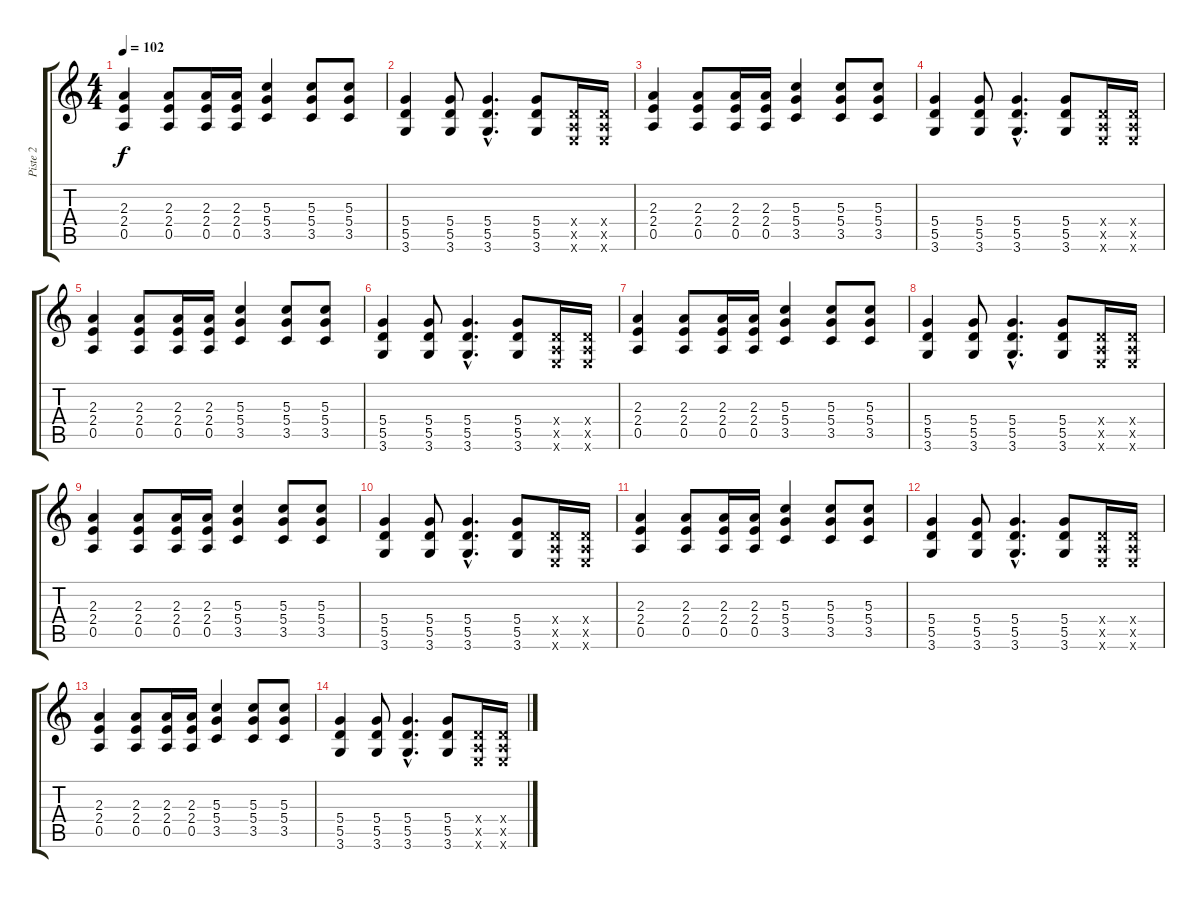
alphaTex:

\track ("Piste 2" "Piste 2") {instrument overdrivenguitar}
\staff {score tabs}
\tuning (E4 B3 G3 D3 A2 E2) {hide}
\ts (4 4)
\tempo 102
\clef g2
\ks c
(2.3 2.4 0.5).4{dy f} (2.3 2.4 0.5).8 (2.3 2.4 0.5).16 (2.3 2.4 0.5).16 (5.3 5.4 3.5).4 (5.3 5.4 3.5).8 (5.3 5.4 3.5).8 |
(5.4 5.5 3.6).4 (5.4 5.5 3.6).8 (5.4{hac} 5.5{hac} 3.6{hac}).4{d} (5.4 5.5 3.6).8 (0.4{x} 0.5{x} 0.6{x}).16 (0.4{x} 0.5{x} 0.6{x}).16 |
(2.3 2.4 0.5).4 (2.3 2.4 0.5).8 (2.3 2.4 0.5).16 (2.3 2.4 0.5).16 (5.3 5.4 3.5).4 (5.3 5.4 3.5).8 (5.3 5.4 3.5).8 |
(5.4 5.5 3.6).4 (5.4 5.5 3.6).8 (5.4{hac} 5.5{hac} 3.6{hac}).4{d} (5.4 5.5 3.6).8 (0.4{x} 0.5{x} 0.6{x}).16 (0.4{x} 0.5{x} 0.6{x}).16 |
(2.3 2.4 0.5).4 (2.3 2.4 0.5).8 (2.3 2.4 0.5).16 (2.3 2.4 0.5).16 (5.3 5.4 3.5).4 (5.3 5.4 3.5).8 (5.3 5.4 3.5).8 |
(5.4 5.5 3.6).4 (5.4 5.5 3.6).8 (5.4{hac} 5.5{hac} 3.6{hac}).4{d} (5.4 5.5 3.6).8 (0.4{x} 0.5{x} 0.6{x}).16 (0.4{x} 0.5{x} 0.6{x}).16 |
(2.3 2.4 0.5).4 (2.3 2.4 0.5).8 (2.3 2.4 0.5).16 (2.3 2.4 0.5).16 (5.3 5.4 3.5).4 (5.3 5.4 3.5).8 (5.3 5.4 3.5).8 |
(5.4 5.5 3.6).4 (5.4 5.5 3.6).8 (5.4{hac} 5.5{hac} 3.6{hac}).4{d} (5.4 5.5 3.6).8 (0.4{x} 0.5{x} 0.6{x}).16 (0.4{x} 0.5{x} 0.6{x}).16 |
(2.3 2.4 0.5).4 (2.3 2.4 0.5).8 (2.3 2.4 0.5).16 (2.3 2.4 0.5).16 (5.3 5.4 3.5).4 (5.3 5.4 3.5).8 (5.3 5.4 3.5).8 |
(5.4 5.5 3.6).4 (5.4 5.5 3.6).8 (5.4{hac} 5.5{hac} 3.6{hac}).4{d} (5.4 5.5 3.6).8 (0.4{x} 0.5{x} 0.6{x}).16 (0.4{x} 0.5{x} 0.6{x}).16 |
(2.3 2.4 0.5).4 (2.3 2.4 0.5).8 (2.3 2.4 0.5).16 (2.3 2.4 0.5).16 (5.3 5.4 3.5).4 (5.3 5.4 3.5).8 (5.3 5.4 3.5).8 |
(5.4 5.5 3.6).4 (5.4 5.5 3.6).8 (5.4{hac} 5.5{hac} 3.6{hac}).4{d} (5.4 5.5 3.6).8 (0.4{x} 0.5{x} 0.6{x}).16 (0.4{x} 0.5{x} 0.6{x}).16 |
(2.3 2.4 0.5).4 (2.3 2.4 0.5).8 (2.3 2.4 0.5).16 (2.3 2.4 0.5).16 (5.3 5.4 3.5).4 (5.3 5.4 3.5).8 (5.3 5.4 3.5).8 |
(5.4 5.5 3.6).4 (5.4 5.5 3.6).8 (5.4{hac} 5.5{hac} 3.6{hac}).4{d} (5.4 5.5 3.6).8 (0.4{x} 0.5{x} 0.6{x}).16 (0.4{x} 0.5{x} 0.6{x}).16
